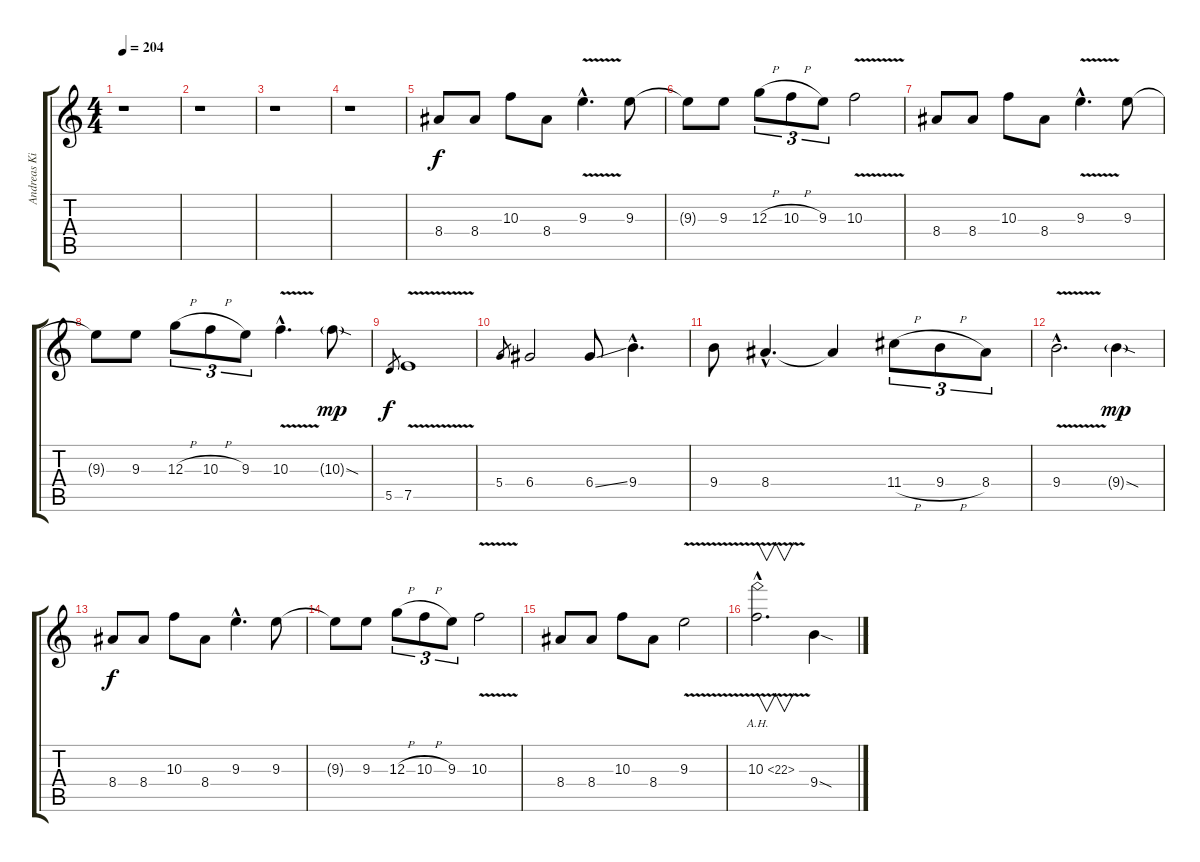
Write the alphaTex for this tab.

\track ("Andreas Kisser - Overdub" "Andreas Ki") {instrument distortionguitar}
\staff {score tabs}
\tuning (E4 B3 G3 D3 A2 E2) {hide}
\ts (4 4)
\tempo 204
\clef g2
\ks c
r.1{dy f} |
r.1 |
r.1 |
r.1 |
8.4.8 8.4.8 10.3.8 8.4.8 9.3{v hac}.4{d} 9.3.8 |
9.3{t}.8 9.3.8 12.3{h}.8{tu (3 2)} 10.3{h}.8{tu (3 2)} 9.3.8{tu (3 2)} 10.3{v}.2 |
8.4.8 8.4.8 10.3.8 8.4.8 9.3{v hac}.4{d} 9.3.8 |
9.3{t}.8 9.3.8 12.3{h}.8{tu (3 2)} 10.3{h}.8{tu (3 2)} 9.3.8{tu (3 2)} 10.3{v hac}.4{d} 10.3{sod g}.8{dy mp} |
5.5.8{gr dy f} 7.5{v}.1 |
5.4.8{gr} 6.4.2 6.4{ss}.8 9.4{hac}.4{d} |
9.4.8 8.4{hac}.4{d} 8.4{t}.4 11.4{h}.8{tu (3 2)} 9.4{h}.8{tu (3 2)} 8.4.8{tu (3 2)} |
9.4{v hac}.2{d} 9.4{sod g}.4{dy mp} |
8.4.8{dy f} 8.4.8 10.3.8 8.4.8 9.3{hac}.4{d} 9.3.8 |
9.3{t}.8 9.3.8 12.3{h}.8{tu (3 2)} 10.3{h}.8{tu (3 2)} 9.3.8{tu (3 2)} 10.3{v}.2 |
8.4.8 8.4.8 10.3.8 8.4.8 9.3{v}.2 |
10.3{ah 12 v hac}.2{v d} 9.4{sod}.4
